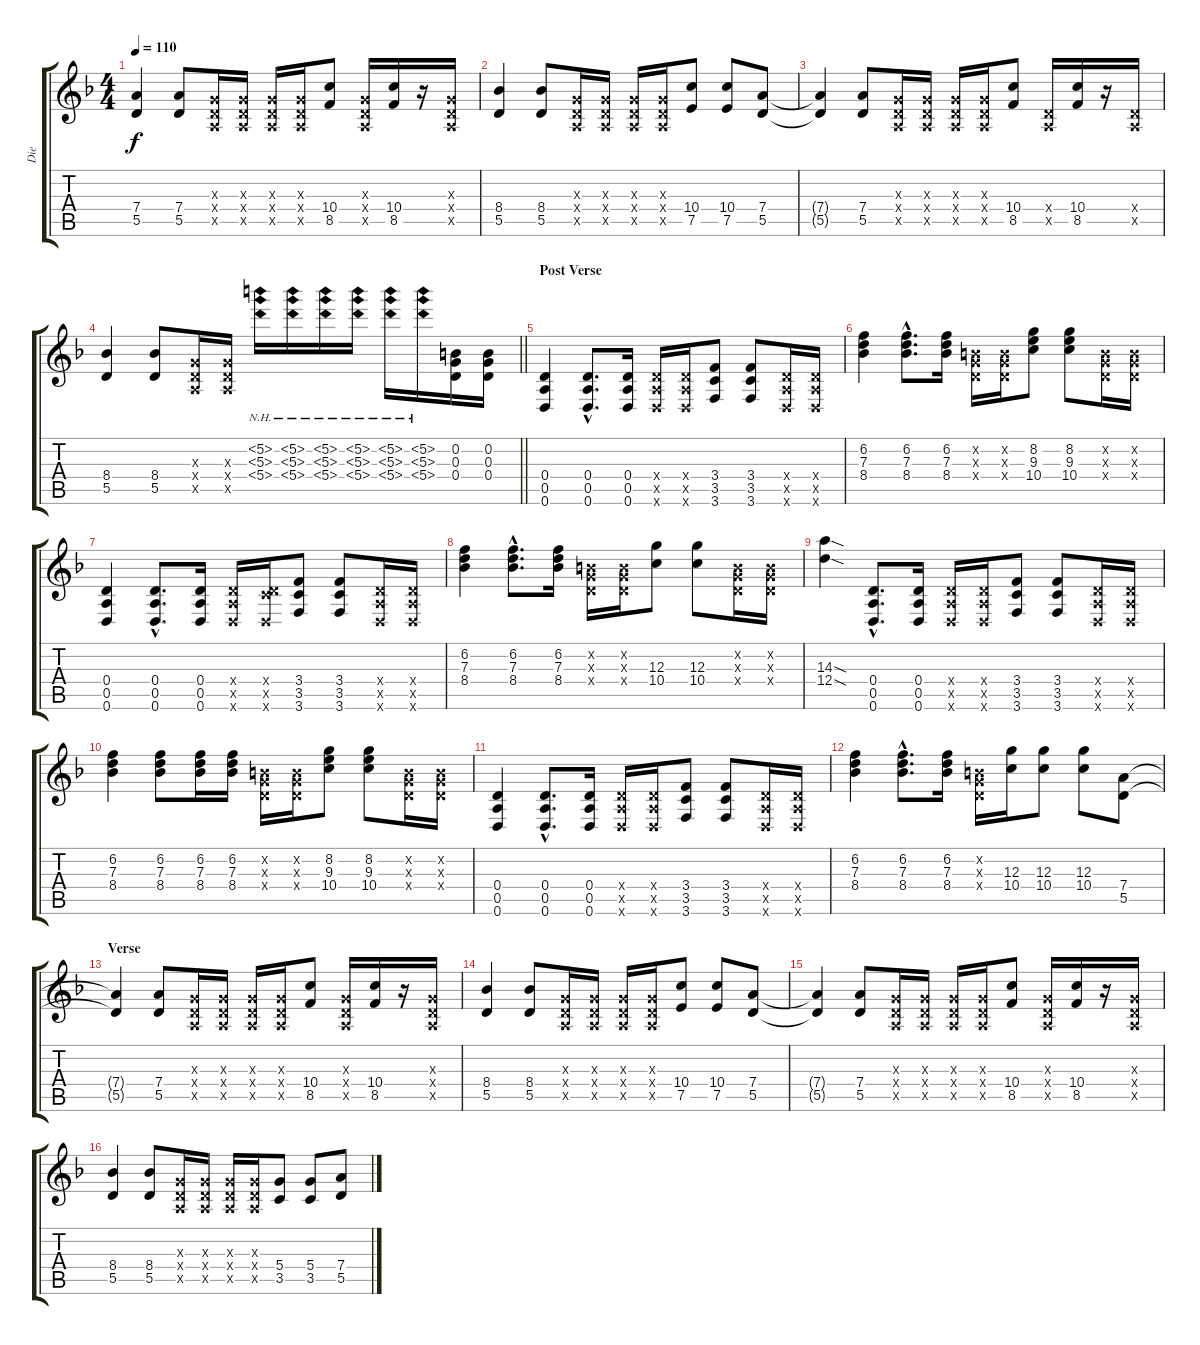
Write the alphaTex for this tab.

\track ("Die" "Die") {instrument distortionguitar}
\staff {score tabs}
\tuning (E4 B3 G3 D3 A2 D2) {hide}
\ts (4 4)
\tempo 110
\clef g2
\ks f
(7.4{t} 5.5{t}).4{dy f} (7.4 5.5).8 (0.3{x} 0.4{x} 0.5{x}).16 (0.3{x} 0.4{x} 0.5{x}).16 (0.3{x} 0.4{x} 0.5{x}).16 (0.3{x} 0.4{x} 0.5{x}).16 (10.4 8.5).8 (0.3{x} 0.4{x} 0.5{x}).16 (10.4 8.5).16 r.16 (0.3{x} 0.4{x} 0.5{x}).16 |
(8.4 5.5).4 (8.4 5.5).8 (0.3{x} 0.4{x} 0.5{x}).16 (0.3{x} 0.4{x} 0.5{x}).16 (0.3{x} 0.4{x} 0.5{x}).16 (0.3{x} 0.4{x} 0.5{x}).16 (10.4 7.5).8 (10.4 7.5).8 (7.4 5.5).8 |
(7.4{t} 5.5{t}).4 (7.4 5.5).8 (0.3{x} 0.4{x} 0.5{x}).16 (0.3{x} 0.4{x} 0.5{x}).16 (0.3{x} 0.4{x} 0.5{x}).16 (0.3{x} 0.4{x} 0.5{x}).16 (10.4 8.5).8 (0.4{x} 0.5{x}).16 (10.4 8.5).16 r.16 (0.4{x} 0.5{x}).16 |
\barLineRight lightlight
(8.4 5.5).4 (8.4 5.5).8 (0.3{x} 0.4{x} 0.5{x}).16 (0.3{x} 0.4{x} 0.5{x}).16 (5.2{nh} 5.3{nh} 5.4{nh}).16 (5.2{nh} 5.3{nh} 5.4{nh}).16 (5.2{nh} 5.3{nh} 5.4{nh}).16 (5.2{nh} 5.3{nh} 5.4{nh}).16 (5.2{nh} 5.3{nh} 5.4{nh}).16 (5.2{nh} 5.3{nh} 5.4{nh}).16 (0.2 0.3 0.4).16 (0.2 0.3 0.4).16 |
\section ("" "Post Verse")
(0.4 0.5 0.6).4{instrument distortionguitar} (0.4{hac} 0.5{hac} 0.6{hac}).8{d} (0.4 0.5 0.6).16 (0.4{x} 0.5{x} 0.6{x}).16 (0.4{x} 0.5{x} 0.6{x}).16 (3.4 3.5 3.6).8 (3.4 3.5 3.6).8 (0.4{x} 0.5{x} 0.6{x}).16 (0.4{x} 0.5{x} 0.6{x}).16 |
(6.2 7.3 8.4).4 (6.2{hac} 7.3{hac} 8.4{hac}).8{d} (6.2 7.3 8.4).16 (0.2{x} 0.3{x} 0.4{x}).16 (0.2{x} 0.3{x} 0.4{x}).16 (8.2 9.3 10.4).8 (8.2 9.3 10.4).8 (0.2{x} 0.3{x} 0.4{x}).16 (0.2{x} 0.3{x} 0.4{x}).16 |
(0.4 0.5 0.6).4 (0.4{hac} 0.5{hac} 0.6{hac}).8{d} (0.4 0.5 0.6).16 (0.4{x} 0.5{x} 0.6{x}).16 (0.4{x} 3.5{x} 0.6{x}).16 (3.4 3.5 3.6).8 (3.4 3.5 3.6).8 (0.4{x} 0.5{x} 0.6{x}).16 (0.4{x} 0.5{x} 0.6{x}).16 |
(6.2 7.3 8.4).4 (6.2{hac} 7.3{hac} 8.4{hac}).8{d} (6.2 7.3 8.4).16 (0.2{x} 0.3{x} 0.4{x}).16 (0.2{x} 0.3{x} 0.4{x}).16 (12.3 10.4).8 (12.3 10.4).8 (0.2{x} 0.3{x} 0.4{x}).16 (0.2{x} 0.3{x} 0.4{x}).16 |
(14.3{sod} 12.4{sod}).4 (0.4{hac} 0.5{hac} 0.6{hac}).8{d} (0.4 0.5 0.6).16 (0.4{x} 0.5{x} 0.6{x}).16 (0.4{x} 0.5{x} 0.6{x}).16 (3.4 3.5 3.6).8 (3.4 3.5 3.6).8 (0.4{x} 0.5{x} 0.6{x}).16 (0.4{x} 0.5{x} 0.6{x}).16 |
(6.2 7.3 8.4).4 (6.2 7.3 8.4).8 (6.2 7.3 8.4).16 (6.2 7.3 8.4).16 (0.2{x} 0.3{x} 0.4{x}).16 (0.2{x} 0.3{x} 0.4{x}).16 (8.2 9.3 10.4).8 (8.2 9.3 10.4).8 (0.2{x} 0.3{x} 0.4{x}).16 (0.2{x} 0.3{x} 0.4{x}).16 |
(0.4 0.5 0.6).4{instrument distortionguitar} (0.4{hac} 0.5{hac} 0.6{hac}).8{d} (0.4 0.5 0.6).16 (0.4{x} 0.5{x} 0.6{x}).16 (0.4{x} 0.5{x} 0.6{x}).16 (3.4 3.5 3.6).8 (3.4 3.5 3.6).8 (0.4{x} 0.5{x} 0.6{x}).16 (0.4{x} 0.5{x} 0.6{x}).16 |
(6.2 7.3 8.4).4 (6.2{hac} 7.3{hac} 8.4{hac}).8{d} (6.2 7.3 8.4).16 (0.2{x} 0.3{x} 0.4{x}).16 (12.3 10.4).16 (12.3 10.4).8 (12.3 10.4).8 (7.4 5.5).8{instrument electricguitarclean} |
\section ("" "Verse")
(7.4{t} 5.5{t}).4 (7.4 5.5).8 (0.3{x} 0.4{x} 0.5{x}).16 (0.3{x} 0.4{x} 0.5{x}).16 (0.3{x} 0.4{x} 0.5{x}).16 (0.3{x} 0.4{x} 0.5{x}).16 (10.4 8.5).8 (0.3{x} 0.4{x} 0.5{x}).16 (10.4 8.5).16 r.16 (0.3{x} 0.4{x} 0.5{x}).16 |
(8.4 5.5).4 (8.4 5.5).8 (0.3{x} 0.4{x} 0.5{x}).16 (0.3{x} 0.4{x} 0.5{x}).16 (0.3{x} 0.4{x} 0.5{x}).16 (0.3{x} 0.4{x} 0.5{x}).16 (10.4 7.5).8 (10.4 7.5).8 (7.4 5.5).8 |
(7.4{t} 5.5{t}).4 (7.4 5.5).8 (0.3{x} 0.4{x} 0.5{x}).16 (0.3{x} 0.4{x} 0.5{x}).16 (0.3{x} 0.4{x} 0.5{x}).16 (0.3{x} 0.4{x} 0.5{x}).16 (10.4 8.5).8 (0.3{x} 0.4{x} 0.5{x}).16 (10.4 8.5).16 r.16 (0.3{x} 0.4{x} 0.5{x}).16 |
(8.4 5.5).4 (8.4 5.5).8 (0.3{x} 0.4{x} 0.5{x}).16 (0.3{x} 0.4{x} 0.5{x}).16 (0.3{x} 0.4{x} 0.5{x}).16 (0.3{x} 0.4{x} 0.5{x}).16 (5.4 3.5).8 (5.4 3.5).8 (7.4 5.5).8
